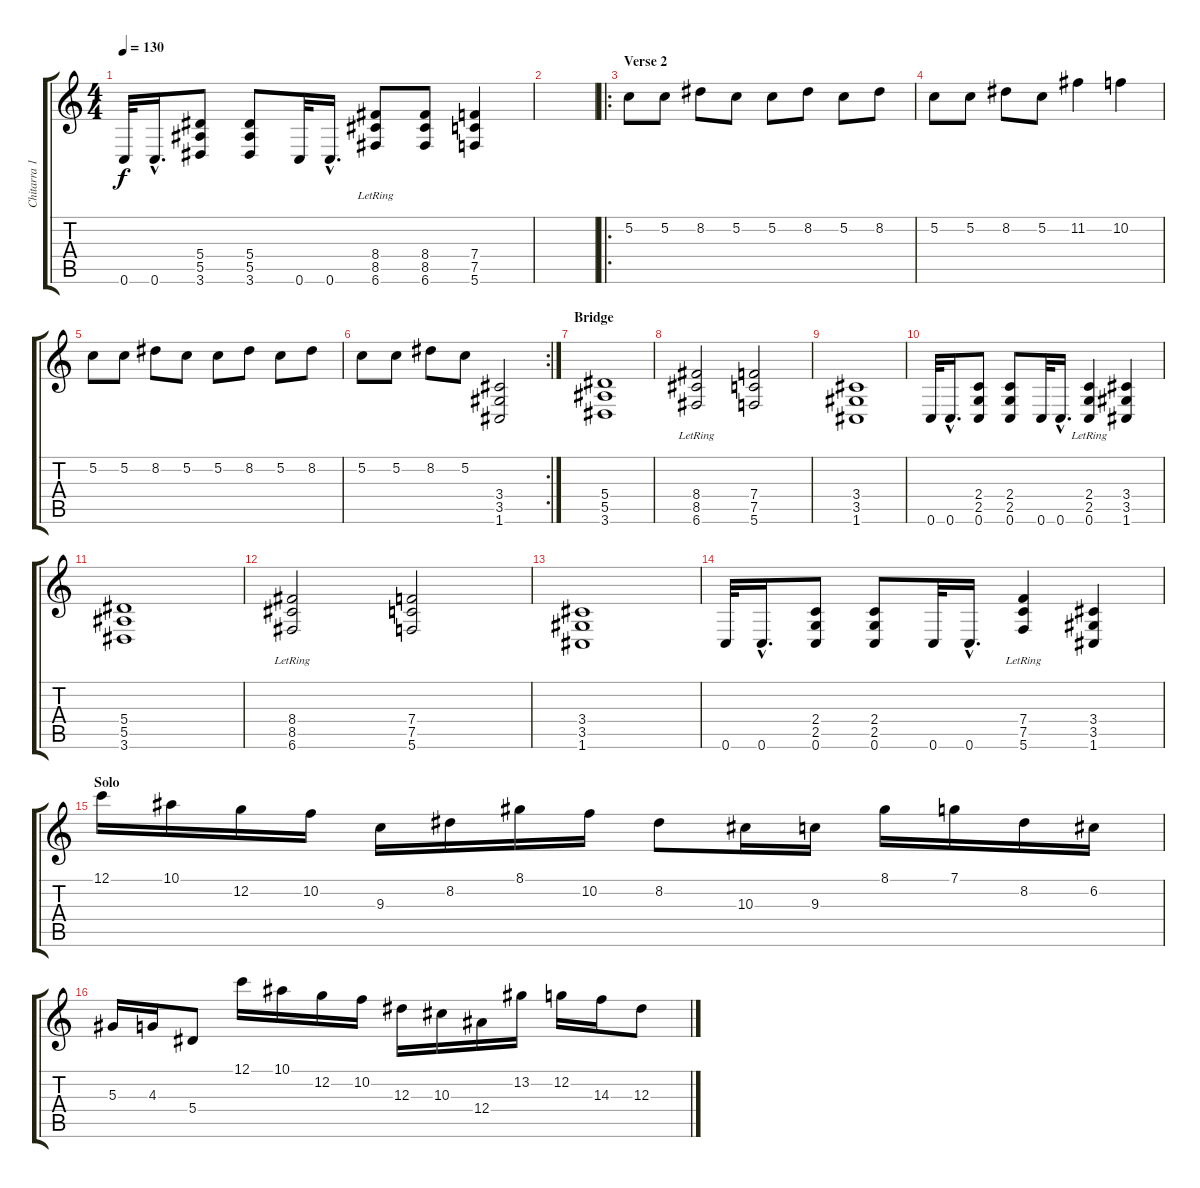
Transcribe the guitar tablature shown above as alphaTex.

\track ("Chitarra 1" "Chitarra 1") {instrument overdrivenguitar}
\staff {score tabs}
\tuning (C4 G3 Eb3 Bb2 F2 C2) {hide}
\ts (4 4)
\tempo 130
\clef g2
\ks c
0.6.32{dy f} 0.6{hac}.16{d} (5.4 5.5 3.6).8 (5.4 5.5 3.6).8 0.6.32 0.6{hac}.16{d} (8.4{lr} 8.5{lr} 6.6{lr}).8 (8.4 8.5 6.6).8 (7.4 7.5 5.6).4 |
|
\ro
\section ("" "Verse 2")
5.2.8 5.2.8 8.2.8 5.2.8 5.2.8 8.2.8 5.2.8 8.2.8 |
5.2.8 5.2.8 8.2.8 5.2.8 11.2.4 10.2.4 |
5.2.8 5.2.8 8.2.8 5.2.8 5.2.8 8.2.8 5.2.8 8.2.8 |
\rc 2
5.2.8 5.2.8 8.2.8 5.2.8 (3.4 3.5 1.6).2 |
\section ("" "Bridge")
(5.4 5.5 3.6).1 |
(8.4{lr} 8.5{lr} 6.6{lr}).2 (7.4 7.5 5.6).2 |
(3.4 3.5 1.6).1 |
0.6.32 0.6{hac}.16{d} (2.4 2.5 0.6).8 (2.4 2.5 0.6).8 0.6.32 0.6{hac}.16{d} (2.4{lr} 2.5{lr} 0.6{lr}).4 (3.4 3.5 1.6).4 |
(5.4 5.5 3.6).1 |
(8.4{lr} 8.5{lr} 6.6{lr}).2 (7.4 7.5 5.6).2 |
(3.4 3.5 1.6).1 |
0.6.32 0.6{hac}.16{d} (2.4 2.5 0.6).8 (2.4 2.5 0.6).8 0.6.32 0.6{hac}.16{d} (7.4{lr} 7.5 5.6).4 (3.4 3.5 1.6).4 |
\section ("" "Solo")
12.1.16{volume 16} 10.1.16 12.2.16 10.2.16 9.3.16 8.2.16 8.1.16 10.2.16 8.2.8 10.3.16 9.3.16 8.1.16 7.1.16 8.2.16 6.2.16 |
5.3.16 4.3.16 5.4.8 12.1.16 10.1.16 12.2.16 10.2.16 12.3.16 10.3.16 12.4.16 13.2.16 12.2.16 14.3.16 12.3.8
